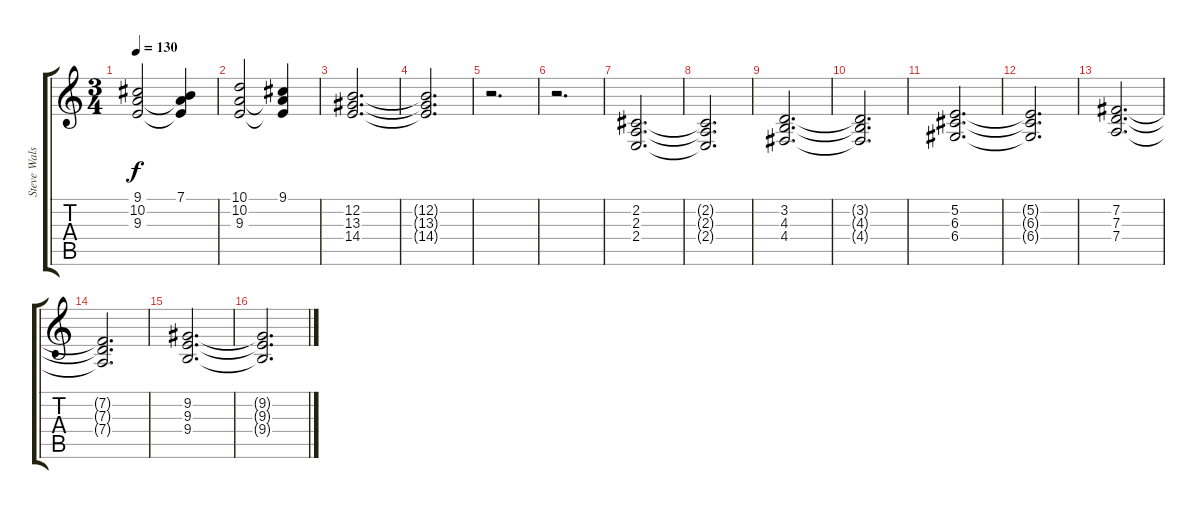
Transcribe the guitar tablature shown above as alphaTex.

\track ("Steve Walsh (Organ)" "Steve Wals") {instrument drawbarorgan}
\staff {score tabs}
\tuning (E4 B3 G3 D3 A2 E2) {hide}
\ts (3 4)
\tempo 130
\clef g2
\ks c
(9.1 10.2 9.3).2{dy f} (7.1 10.2{t} 9.3{t}).4 |
(10.1 10.2 9.3).2 (9.1 10.2{t} 9.3{t}).4 |
(12.2 13.3 14.4).2{d} |
(12.2{t} 13.3{t} 14.4{t}).2{d} |
r.2{d} |
r.2{d} |
(2.2 2.3 2.4).2{d} |
(2.2{t} 2.3{t} 2.4{t}).2{d} |
(3.2 4.3 4.4).2{d} |
(3.2{t} 4.3{t} 4.4{t}).2{d} |
(5.2 6.3 6.4).2{d} |
(5.2{t} 6.3{t} 6.4{t}).2{d} |
(7.2 7.3 7.4).2{d} |
(7.2{t} 7.3{t} 7.4{t}).2{d} |
(9.2 9.3 9.4).2{d} |
(9.2{t} 9.3{t} 9.4{t}).2{d}
